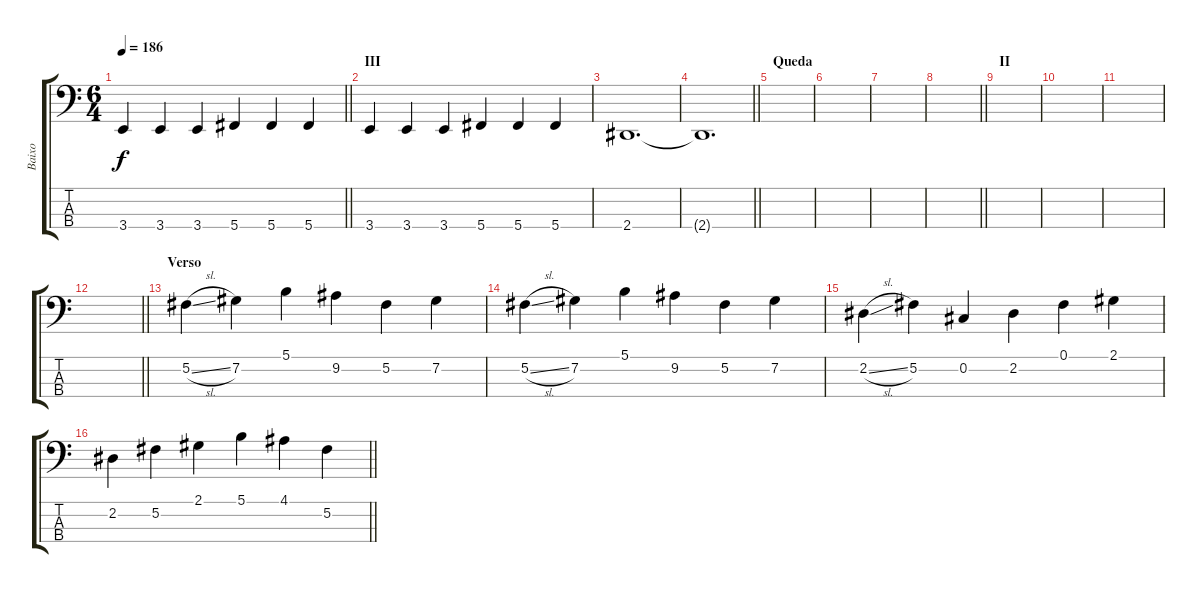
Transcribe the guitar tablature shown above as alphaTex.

\track ("Baixo" "Baixo") {instrument electricbasspick}
\staff {score tabs}
\tuning (Gb2 Db2 Ab1 Db1) {hide}
\ts (6 4)
\tempo 186
\clef f4
\barLineRight lightlight
\ks c
3.4.4{dy f} 3.4.4 3.4.4 5.4.4 5.4.4 5.4.4 |
\section ("" "III")
3.4.4 3.4.4 3.4.4 5.4.4 5.4.4 5.4.4 |
2.4.1{d} |
\barLineRight lightlight
2.4{t}.1{d} |
\section ("" "Queda")
|
|
|
\barLineRight lightlight
|
\section ("" "II")
|
|
|
\barLineRight lightlight
|
\section ("" "Verso")
5.2{sl}.4 7.2.4 5.1.4 9.2.4 5.2.4 7.2.4 |
5.2{sl}.4 7.2.4 5.1.4 9.2.4 5.2.4 7.2.4 |
2.2{sl}.4 5.2.4 0.2.4 2.2.4 0.1.4 2.1.4 |
\barLineRight lightlight
2.2.4 5.2.4 2.1.4 5.1.4 4.1.4 5.2.4
